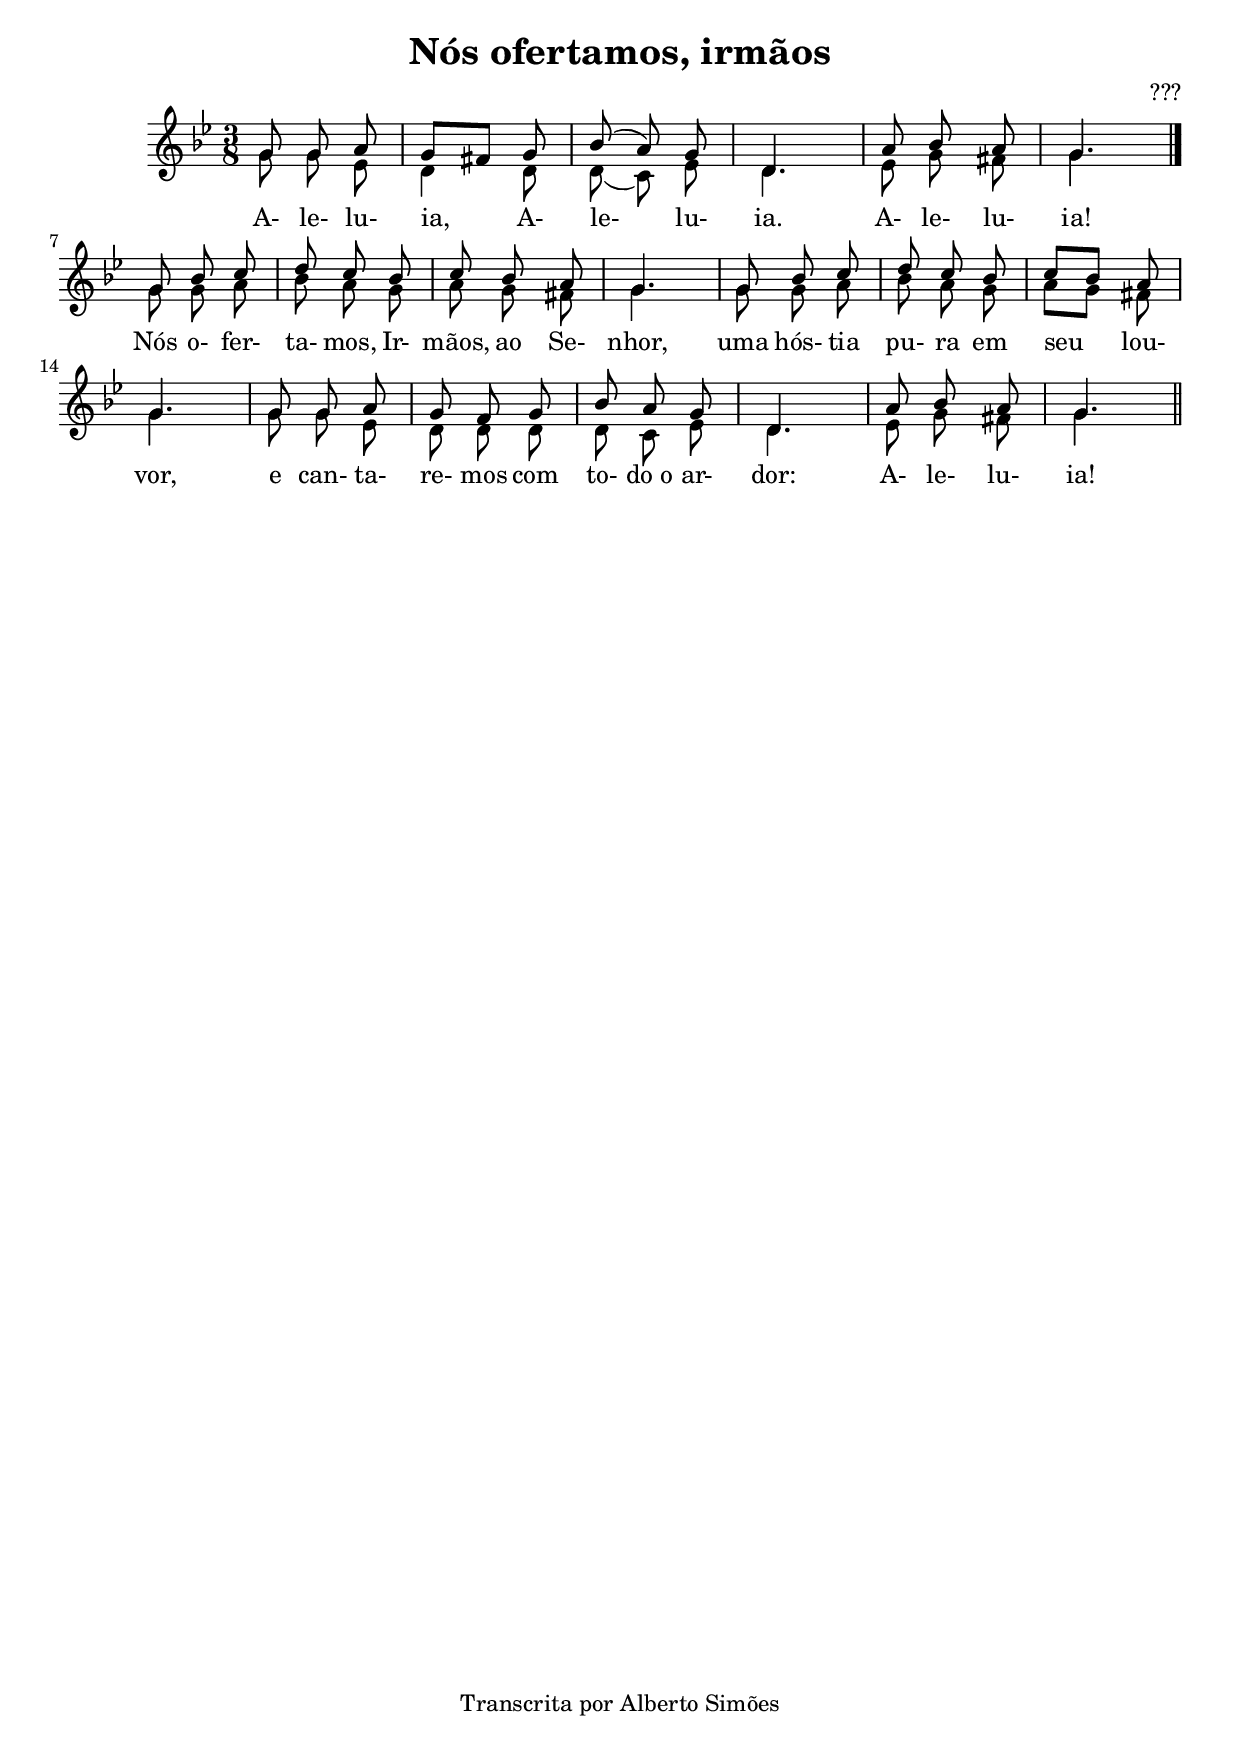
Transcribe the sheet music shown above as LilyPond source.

\version "2.14.0"

\header {
  title = "Nós ofertamos, irmãos"
  composer = "???"
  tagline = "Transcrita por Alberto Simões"

  ocasioes = "ofertorio"
  seccao   = "ofertorio"

}

melodyA = \relative c'' {
  \autoBeamOff
  \voiceOne
  g8 g a | g[ fis] g | bes( a) g | d4. | a'8 bes a | g4. \bar "|."
  \break
  g8 bes c | d c bes | c bes a | g4. | g8 bes c | d c bes |
  c[ bes] a | g4. | g8 g a | g f g | bes a g | d4. | a'8 bes a | g4. \bar "||"
}

melodyB = \relative c'' {
  \autoBeamOff
  \voiceTwo
  g8 g ees | d4 d8 | d( c) ees | d4. | ees8 g fis | g4. \bar "|."
  g8 g a | bes a g | a g fis | g4. | g8 g a | bes a g |
  a[ g] fis | g4. | g8 g ees | d d d | d c ees | d4. | ees8 g fis | g4. \bar "||"
}

melody =  {
  \time 3/8
  \key bes \major
  \clef treble
  << \new Voice  = "mel" \melodyA 
     \new Voice \melodyB >>
}

text = \lyricmode {
  A- le- lu- ia,
  A- le- lu- ia.
  A- le- lu- ia!

  Nós o- fer- ta- mos, Ir- mãos, ao Se- nhor, uma hós- tia pu- ra em
  seu lou- vor, e can- ta- re- mos com to- do_o ar- dor: A- le- lu- ia!
}


\score {
  <<
    \new Staff \melody    
    \new Lyrics \lyricsto mel \text
  >>
  \layout {
    \context {
      \Staff \RemoveEmptyStaves 
      \override VerticalAxisGroup #'remove-first = ##t
    }
  }
  \midi {
    \context {
      \Score
      tempoWholesPerMinute = #(ly:make-moment 90 4)
    }
  }
}


